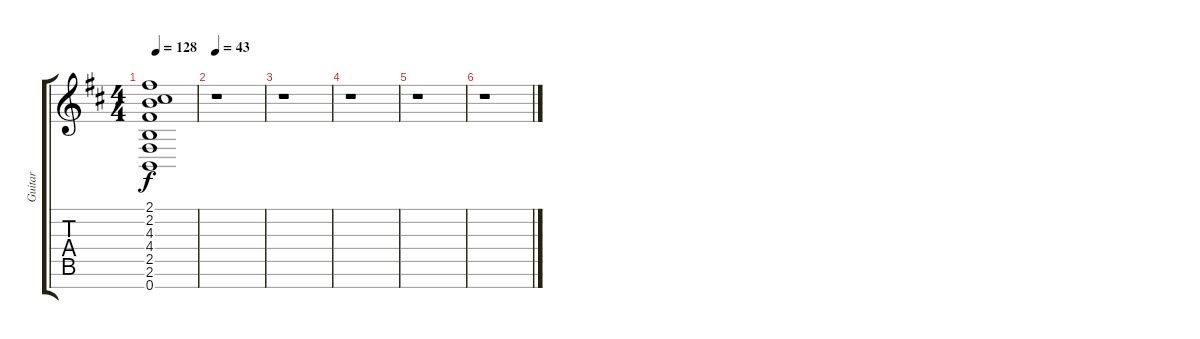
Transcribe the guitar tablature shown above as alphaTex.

\track ("Guitar" "Guitar") {instrument distortionguitar}
\staff {score tabs}
\tuning (E4 B3 G3 D3 A2 E2 B1) {hide}
\ts (4 4)
\tempo 128
\clef g2
\ks d
(2.1{t} 2.2{t} 4.3{t} 4.4{t} 2.5{t} 2.6{t} 0.7{t}).1{dy f} |
\tempo 43
r.1 |
r.1 |
r.1 |
r.1 |
r.1
